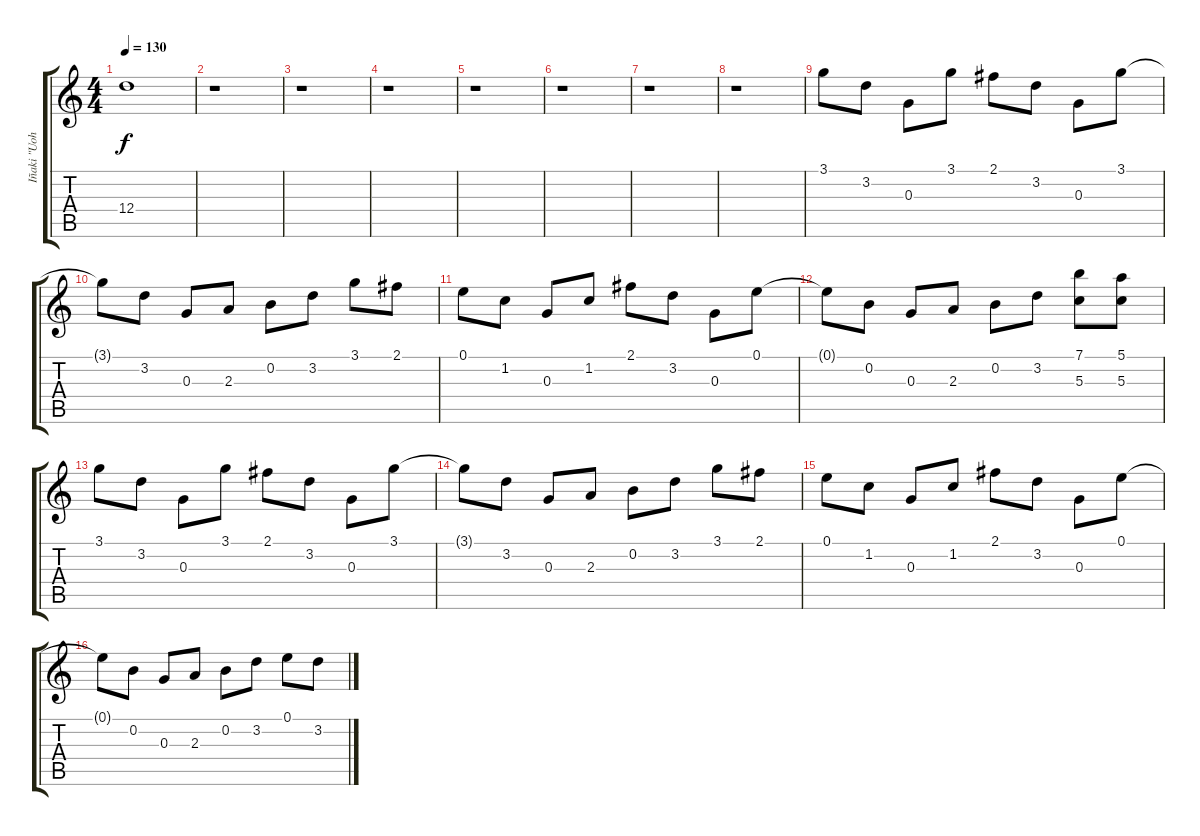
\track ("Iñaki \"Uoho\" (guitarra solista)" "Iñaki \"Uoh") {instrument overdrivenguitar}
\staff {score tabs}
\tuning (E4 B3 G3 D3 A2 E2) {hide}
\ts (4 4)
\tempo 130
\clef g2
\ks c
12.4.1{dy f} |
r.1 |
r.1 |
r.1 |
r.1 |
r.1 |
r.1 |
r.1 |
3.1.8{instrument acousticguitarnylon} 3.2.8 0.3.8 3.1.8 2.1.8 3.2.8 0.3.8 3.1.8 |
3.1{t}.8 3.2.8 0.3.8 2.3.8 0.2.8 3.2.8 3.1.8 2.1.8 |
0.1.8 1.2.8 0.3.8 1.2.8 2.1.8 3.2.8 0.3.8 0.1.8 |
0.1{t}.8 0.2.8 0.3.8 2.3.8 0.2.8 3.2.8 (7.1 5.3).8 (5.1 5.3).8 |
3.1.8{instrument acousticguitarnylon} 3.2.8 0.3.8 3.1.8 2.1.8 3.2.8 0.3.8 3.1.8 |
3.1{t}.8 3.2.8 0.3.8 2.3.8 0.2.8 3.2.8 3.1.8 2.1.8 |
0.1.8 1.2.8 0.3.8 1.2.8 2.1.8 3.2.8 0.3.8 0.1.8 |
0.1{t}.8 0.2.8 0.3.8 2.3.8 0.2.8 3.2.8 0.1.8 3.2.8
